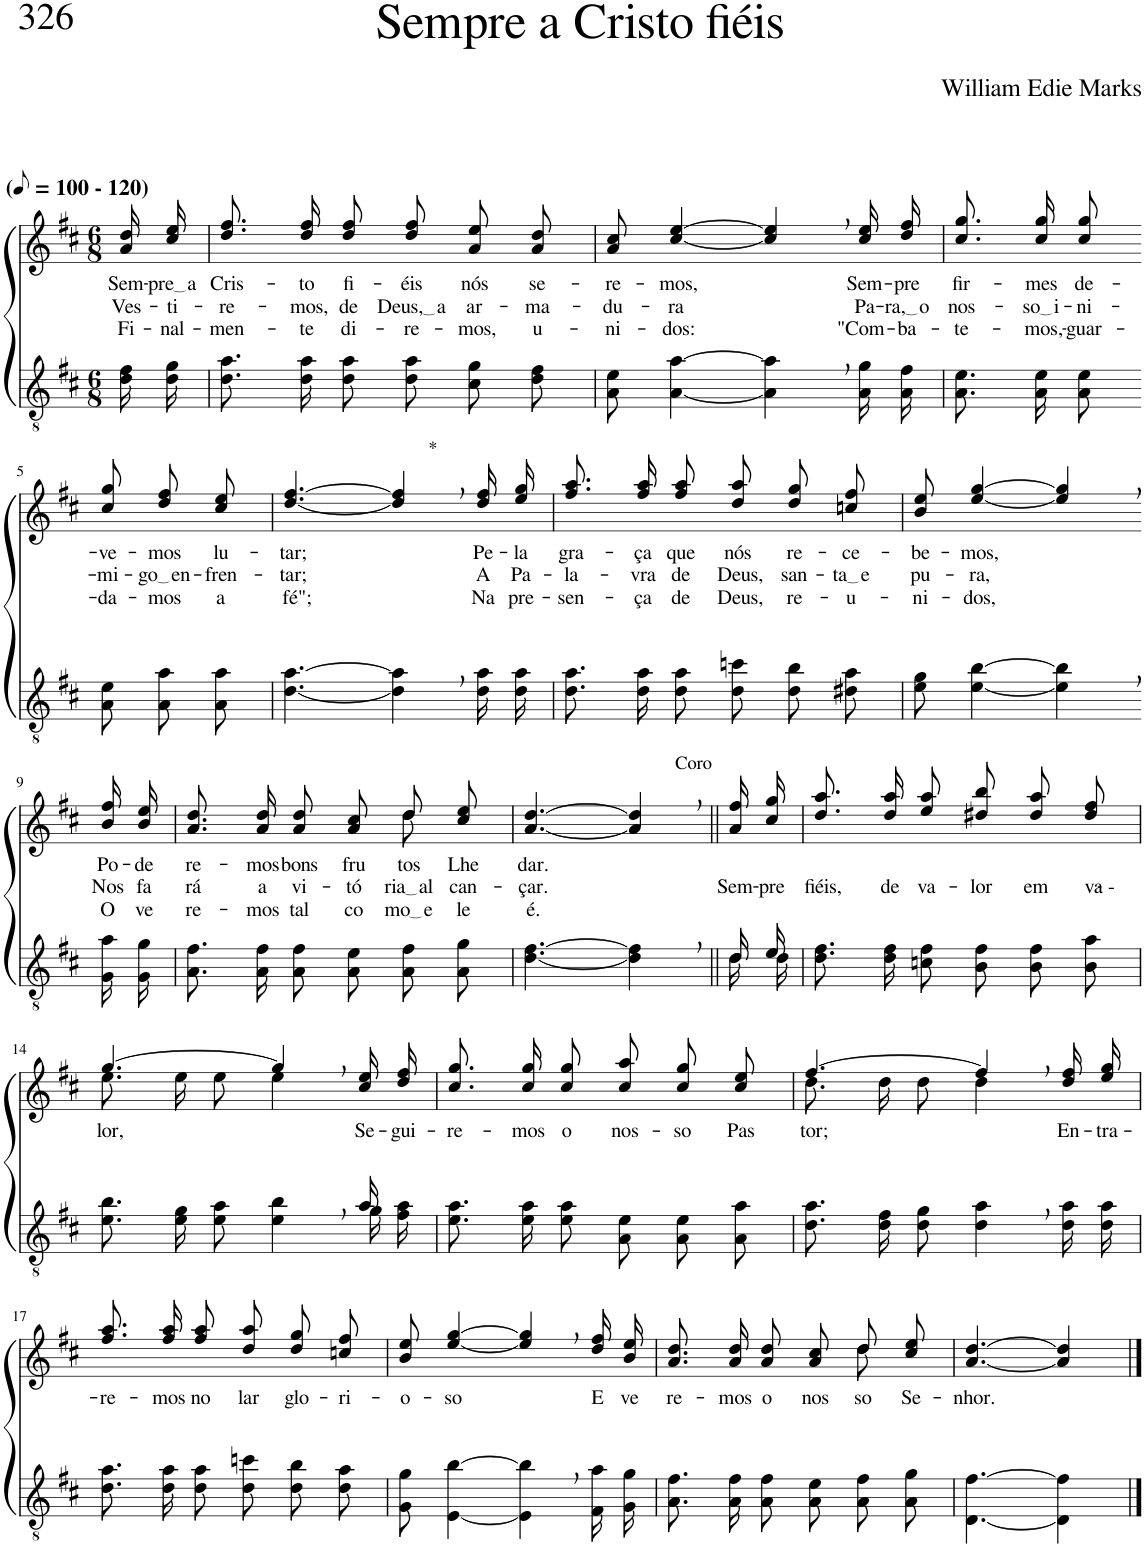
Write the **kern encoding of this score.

**kern	**kern	**text	**text	**text
*part2	*part1	*part1	*part1	*part1
*staff2	*staff1	*staff1	*staff1	*staff1
*I"Parte III e IV	*I"Parte I e II	*	*	*
*clefGv2	*clefG2	*	*	*
*Trd5c9	*Trd5c9	*	*	*
*k[f#c#]	*k[f#c#]	*	*	*
*M6/8	*M6/8	*	*	*
*MM50	*MM50	*	*	*
=1	=1	=1	=1	=1
!	!LO:TX:a:B:t=(	!	!	!
!	!LO:TX:a:B:t=- 120)	!	!	!
!	!	!LO:LY:b	!LO:LY:b	!LO:LY:b
16d\ 16f#\LL	16a\ 16dd\LL	Sem-	Ves-	Fi-
!	!	!LO:LY:b	!LO:LY:b	!LO:LY:b
16d\ 16g\JJ	16cc#\ 16ee\JJ	pre a	-ti-	-nal-
=2	=2	=2	=2	=2
!	!	!LO:LY:b	!LO:LY:b	!LO:LY:b
8.d\ 8.a\L	8.dd\ 8.ff#\L	Cris-	-re-	-men-
!	!	!LO:LY:b	!LO:LY:b	!LO:LY:b
16d\ 16a\K	16dd\ 16ff#\K	-to	-mos,	-te
!	!	!LO:LY:b	!LO:LY:b	!LO:LY:b
8d\ 8a\J	8dd\ 8ff#\J	fi-	de	di-
!	!	!LO:LY:b	!LO:LY:b	!LO:LY:b
8d\ 8a\L	8dd\ 8ff#\L	-éis	Deus, a	-re-
!	!	!LO:LY:b	!LO:LY:b	!LO:LY:b
8c#\ 8g\	8a\ 8ee\	nós	ar-	-mos,
!	!	!LO:LY:b	!LO:LY:b	!LO:LY:b
8d\ 8f#\J	8a\ 8dd\J	se-	-ma-	u-
=3	=3	=3	=3	=3
!	!	!LO:LY:b	!LO:LY:b	!LO:LY:b
8A\ 8e\	8a/ 8cc#/	-re-	-du-	-ni-
!	!	!LO:LY:b	!LO:LY:b	!LO:LY:b
[4A\ [4a\	[4cc#/ [4ee/	-mos,	-ra	-dos:
4A\], 4a\],	4cc#/], 4ee/],	.	.	.
!	!	!LO:LY:b	!LO:LY:b	!LO:LY:b
16A\ 16g\LL	16cc#\ 16ee\LL	Sem-	Pa-	"Com-
!	!	!LO:LY:b	!LO:LY:b	!LO:LY:b
16A\ 16f#\JJ	16dd\ 16ff#\JJ	-pre	ra, o	-ba-
=4	=4	=4	=4	=4
!	!	!LO:LY:b	!LO:LY:b	!LO:LY:b
8.A\ 8.e\L	8.cc#\ 8.gg\L	fir-	nos-	-te-
!	!	!LO:LY:b	!LO:LY:b	!LO:LY:b
16A\ 16e\K	16cc#\ 16gg\K	-mes	so i	-mos,-
!	!	!LO:LY:b	!LO:LY:b	!LO:LY:b
8A\ 8e\J	8cc#\ 8gg\J	de-	-ni-	-guar-
!!LO:LB:g=z
=5-	=5-	=5-	=5-	=5-
!	!	!LO:LY:b	!LO:LY:b	!LO:LY:b
8A\ 8e\L	8cc#\ 8gg\L	-ve-	-mi-	-da-
!	!	!LO:LY:b	!LO:LY:b	!LO:LY:b
8A\ 8a\	8dd\ 8ff#\	-mos	go en	-mos
!	!	!LO:LY:b	!LO:LY:b	!LO:LY:b
8A\ 8a\J	8cc#\ 8ee\J	lu-	-fren-	a
=6	=6	=6	=6	=6
!	!	!LO:LY:b	!LO:LY:b	!LO:LY:b
[4.d\ [4.a\	[4.dd/ [4.ff#/	-tar;	-tar;	fé";
!	!LO:TX:a:t=*	!	!	!
4d\], 4a\],	4dd/], 4ff#/],	.	.	.
!	!	!LO:LY:b	!LO:LY:b	!LO:LY:b
16d\ 16a\LL	16dd\ 16ff#\LL	Pe-	-A	Na
!	!	!LO:LY:b	!LO:LY:b	!LO:LY:b
16d\ 16a\JJ	16ee\ 16gg\JJ	-la	Pa-	pre-
=7	=7	=7	=7	=7
!	!	!LO:LY:b	!LO:LY:b	!LO:LY:b
8.d\ 8.a\L	8.ff#\ 8.aa\L	gra-	-la-	-sen-
!	!	!LO:LY:b	!LO:LY:b	!LO:LY:b
16d\ 16a\K	16ff#\ 16aa\K	-ça	-vra	-ça
!	!	!LO:LY:b	!LO:LY:b	!LO:LY:b
8d\ 8a\J	8ff#\ 8aa\J	que	de	de
!	!	!LO:LY:b	!LO:LY:b	!LO:LY:b
8d\ 8ccn\L	8dd\ 8aa\L	nós	Deus,	Deus,
!	!	!LO:LY:b	!LO:LY:b	!LO:LY:b
8d\ 8b\	8dd\ 8gg\	re-	san-	re-
!	!	!LO:LY:b	!LO:LY:b	!LO:LY:b
8d#X\ 8a\J	8ccn\ 8ff#\J	-ce-	ta e	-u-
=8	=8	=8	=8	=8
!	!	!LO:LY:b	!LO:LY:b	!LO:LY:b
8e\ 8g\	8b/ 8ee/	-be-	pu-	-ni-
!	!	!LO:LY:b	!LO:LY:b	!LO:LY:b
[4e\ [4b\	[4ee/ [4gg/	-mos,	-ra,	-dos,
4e\], 4b\],	4ee/], 4gg/],	.	.	.
!!LO:LB:g=z
=9-	=9-	=9-	=9-	=9-
!	!	!LO:LY:b	!LO:LY:b	!LO:LY:b
16G\ 16a\LL	16b\ 16ff#\LL	Po-	Nos	O
!	!	!LO:LY:b	!LO:LY:b	!LO:LY:b
16G\ 16g\JJ	16b\ 16ee\JJ	-de-	fa-	ve-
=10	=10	=10	=10	=10
*	*^	*	*	*
!	!	!	!LO:LY:b	!LO:LY:b	!LO:LY:b
8.A\ 8.f#\L	2ryy	8.a\ 8.dd\L	re-	-rá	-re-
!	!	!	!LO:LY:b	!LO:LY:b	!LO:LY:b
16A\ 16f#\K	.	16a\ 16dd\K	-mos	a	-mos
!	!	!	!LO:LY:b	!LO:LY:b	!LO:LY:b
8A\ 8f#\J	.	8a\ 8dd\J	bons	vi-	tal
!	!	!	!LO:LY:b	!LO:LY:b	!LO:LY:b
8A\ 8e\L	.	8a\ 8cc#\L	fru-	-tó-	co-
!	!	!	!LO:LY:b	!LO:LY:b	!LO:LY:b
8A\ 8f#\	8dd\	8dd\	-tos	ria al	mo e
!	!	!	!LO:LY:b	!LO:LY:b	!LO:LY:b
8A\ 8g\J	8ryy	8cc#\ 8ee\J	Lhe	can-	-le
=11	=11	=11	=11	=11	=11
!	!	!	!LO:LY:b	!LO:LY:b	!LO:LY:b
*	*v	*v	*	*	*
[4.d\ [4.f#\	[4.a/ [4.dd/	dar.	-çar.	é.
!	!LO:TX:a:t=Coro	!	!	!
4d\], 4f#\],	4a/], 4dd/],	.	.	.
=12||	=12||	=12||	=12||	=12||
*^	*	*	*	*
!	!	!	!	!LO:LY:b	!
16d/LL	16d\LL	16a\ 16ff#\LL	.	Sem-	.
!	!	!	!	!LO:LY:b	!
16e/JJ	16d\JJ	16cc#\ 16gg\JJ	.	-pre	.
=13	=13	=13	=13	=13	=13
!	!	!	!	!LO:LY:b	!
*v	*v	*	*	*	*
8.d\ 8.f#\L	8.dd\ 8.aa\L	.	fiéis,	.
!	!	!	!LO:LY:b	!
16d\ 16f#\K	16dd\ 16aa\K	.	de	.
!	!	!	!LO:LY:b	!
8cn\ 8f#\J	8ee\ 8aa\J	.	va-	.
!	!	!	!LO:LY:b	!
8B\ 8f#\L	8dd#X\ 8bb\L	.	-lor	.
!	!	!	!LO:LY:b	!
8B\ 8f#\	8dd#\ 8aa\	.	em	.
!	!	!	!LO:LY:b	!
8B\ 8a\J	8dd#\ 8ff#\J	.	va --	.
!!LO:LB:g=z
=14	=14	=14	=14	=14
*^	*^	*	*	*
!	!	!	!	!LO:LY:b	!	!
2ryy	8.e\ 8.b\L	[4.gg/	8.ee\L	lor,	.	.
.	16e\ 16g\K	.	16ee\Jk	.	.	.
.	8e\ 8a\J	.	8ee\	.	.	.
.	4e\ 4b\	4gg,/]	4ee\	.	.	.
8ryy	.	.	.	.	.	.
!	!	!	!	!LO:LY:b	!	!
16a/	16g\LL	16cc#\ 16ee\LL	8ryy	Se-	.	.
!	!	!	!	!LO:LY:b	!	!
16ryy	16f#\ 16a\JJ	16dd\ 16ff#\JJ	.	-gui-	.	.
*	*	*v	*v	*	*	*
=15	=15	=15	=15	=15	=15
!	!	!	!LO:LY:b	!	!
*v	*v	*	*	*	*
8.e\ 8.a\L	8.cc#\ 8.gg\L	-re-	.	.
!	!	!LO:LY:b	!	!
16e\ 16a\K	16cc#\ 16gg\K	-mos	.	.
!	!	!LO:LY:b	!	!
8e\ 8a\J	8cc#\ 8gg\J	o	.	.
!	!	!LO:LY:b	!	!
8A\ 8e\L	8cc#\ 8aa\L	nos-	.	.
!	!	!LO:LY:b	!	!
8A\ 8e\	8cc#\ 8gg\	-so	.	.
!	!	!LO:LY:b	!	!
8A\ 8a\J	8cc#\ 8ee\J	Pas-	.	.
=16	=16	=16	=16	=16
*	*^	*	*	*
!	!	!	!LO:LY:b	!	!
8.d\ 8.a\L	[4.ff#/	8.dd\L	-tor;	.	.
16d\ 16f#\K	.	16dd\Jk	.	.	.
8d\ 8g\J	.	8dd\	.	.	.
4d\, 4a\,	4ff#,/]	4dd\	.	.	.
!	!	!	!LO:LY:b	!	!
16d\ 16a\LL	16dd\ 16ff#\LL	8ryy	En-	.	.
!	!	!	!LO:LY:b	!	!
16d\ 16a\JJ	16ee\ 16gg\JJ	.	-tra-	.	.
*	*v	*v	*	*	*
!!LO:LB:g=z
=17	=17	=17	=17	=17
!	!	!LO:LY:b	!	!
8.d\ 8.a\L	8.ff#\ 8.aa\L	-re-	.	.
!	!	!LO:LY:b	!	!
16d\ 16a\K	16ff#\ 16aa\K	-mos	.	.
!	!	!LO:LY:b	!	!
8d\ 8a\J	8ff#\ 8aa\J	no	.	.
!	!	!LO:LY:b	!	!
8d\ 8ccn\L	8dd\ 8aa\L	lar	.	.
!	!	!LO:LY:b	!	!
8d\ 8b\	8dd\ 8gg\	glo-	.	.
!	!	!LO:LY:b	!	!
8d\ 8a\J	8ccn\ 8ff#\J	-ri-	.	.
=18	=18	=18	=18	=18
!	!	!LO:LY:b	!	!
8G\ 8g\	8b/ 8ee/	-o-	.	.
!	!	!LO:LY:b	!	!
[4E\ [4b\	[4ee/ [4gg/	-so	.	.
4E\], 4b\],	4ee/], 4gg/],	.	.	.
!	!	!LO:LY:b	!	!
16F#\ 16a\LL	16dd\ 16ff#\LL	E	.	.
!	!	!LO:LY:b	!	!
16G\ 16g\JJ	16b\ 16ee\JJ	ve-	.	.
=19	=19	=19	=19	=19
*	*^	*	*	*
!	!	!	!LO:LY:b	!	!
8.A\ 8.f#\L	2ryy	8.a\ 8.dd\L	-re-	.	.
!	!	!	!LO:LY:b	!	!
16A\ 16f#\K	.	16a\ 16dd\K	-mos	.	.
!	!	!	!LO:LY:b	!	!
8A\ 8f#\J	.	8a\ 8dd\J	o	.	.
!	!	!	!LO:LY:b	!	!
8A\ 8e\L	.	8a\ 8cc#\L	nos-	.	.
!	!	!	!LO:LY:b	!	!
8A\ 8f#\	8dd\	8dd\	-so	.	.
!	!	!	!LO:LY:b	!	!
8A\ 8g\J	8ryy	8cc#\ 8ee\J	Se-	.	.
=20	=20	=20	=20	=20	=20
!	!	!	!LO:LY:b	!	!
*	*v	*v	*	*	*
[4.D\ [4.f#\	[4.a/ [4.dd/	-nhor.	.	.
4D\] 4f#\]	4a/] 4dd/]	.	.	.
==	==	==	==	==
*-	*-	*-	*-	*-
